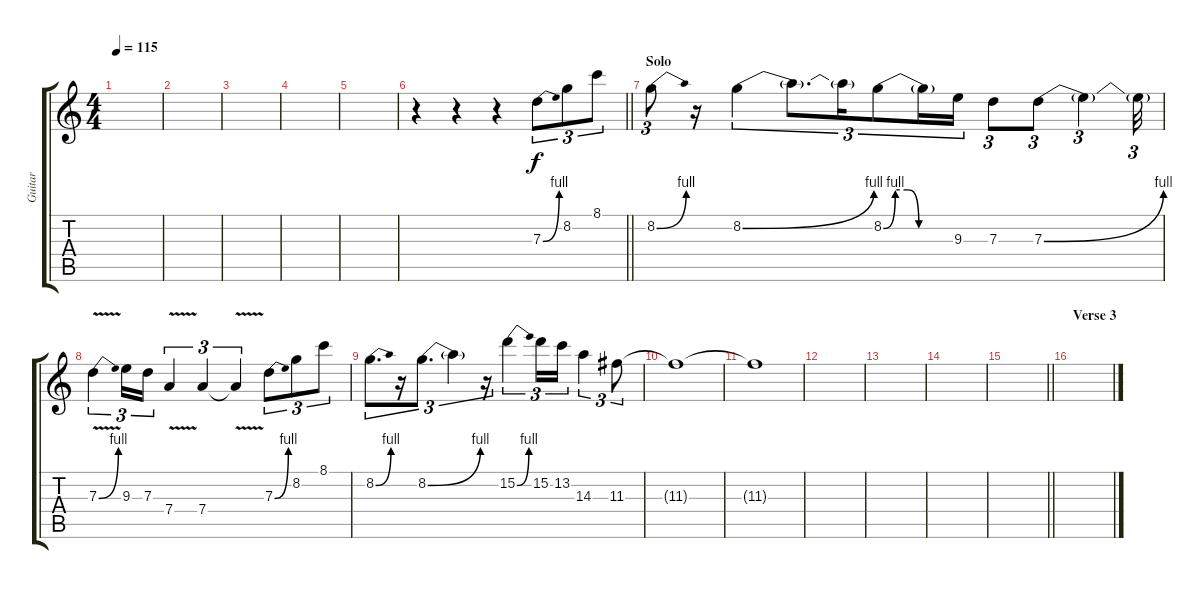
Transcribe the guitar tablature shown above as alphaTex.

\track ("Guitar" "Guitar") {instrument distortionguitar}
\staff {score tabs}
\tuning (E4 B3 G3 D3 A2 E2) {hide}
\ts (4 4)
\tempo 115
\clef g2
\ks c
|
|
|
|
|
\barLineRight lightlight
r.4 r.4 r.4 7.3{be (bend 0 0 60 4)}.8{tu (3 2)} 8.2.8{tu (3 2)} 8.1.8{tu (3 2)} |
\section ("" "Solo")
8.2{be (bend 0 0 60 4)}.8{tu (3 2)} r.16 8.2{be (bend 0 0 60 4)}.4{tu (3 2)} 8.2{t}.8{d tu (3 2)} 8.2{t}.16{tu (3 2)} 8.2{be (custom 0 0 10 4 20 4 30 0 60 0)}.8{tu (3 2)} 8.2{t}.16{tu (3 2)} 9.3.16{tu (3 2)} 7.3.8{tu (3 2)} 7.3{be (bend 0 0 60 4)}.8{tu (3 2)} 7.3{t}.4{tu (3 2)} 7.3{t}.32{tu (3 2)} |
7.3{be (bend 0 0 60 4) v}.4{tu (3 2)} 9.3.16{tu (3 2)} 7.3.16{tu (3 2)} 7.4{v}.4{tu (3 2)} 7.4.4{tu (3 2)} 7.4{v t}.4{tu (3 2)} 7.3{be (bend 0 0 60 4)}.8{tu (3 2)} 8.2.8{tu (3 2)} 8.1.8{tu (3 2)} |
8.2{be (bend 0 0 60 4)}.8{d tu (3 2)} r.16{tu (3 2)} 8.2{be (bend 0 0 60 4)}.8{d tu (3 2)} 8.2{t}.4{tu (3 2)} r.16{tu (3 2)} 15.2{be (bend 0 0 60 4)}.4{tu (3 2)} 15.2.16{tu (3 2)} 13.2.16{tu (3 2)} 14.3.4{tu (3 2)} 11.3.8{tu (3 2)} |
11.3{t}.1{volume 2} |
11.3{t}.1 |
|
|
|
\barLineRight lightlight
|
\section ("" "Verse 3")
